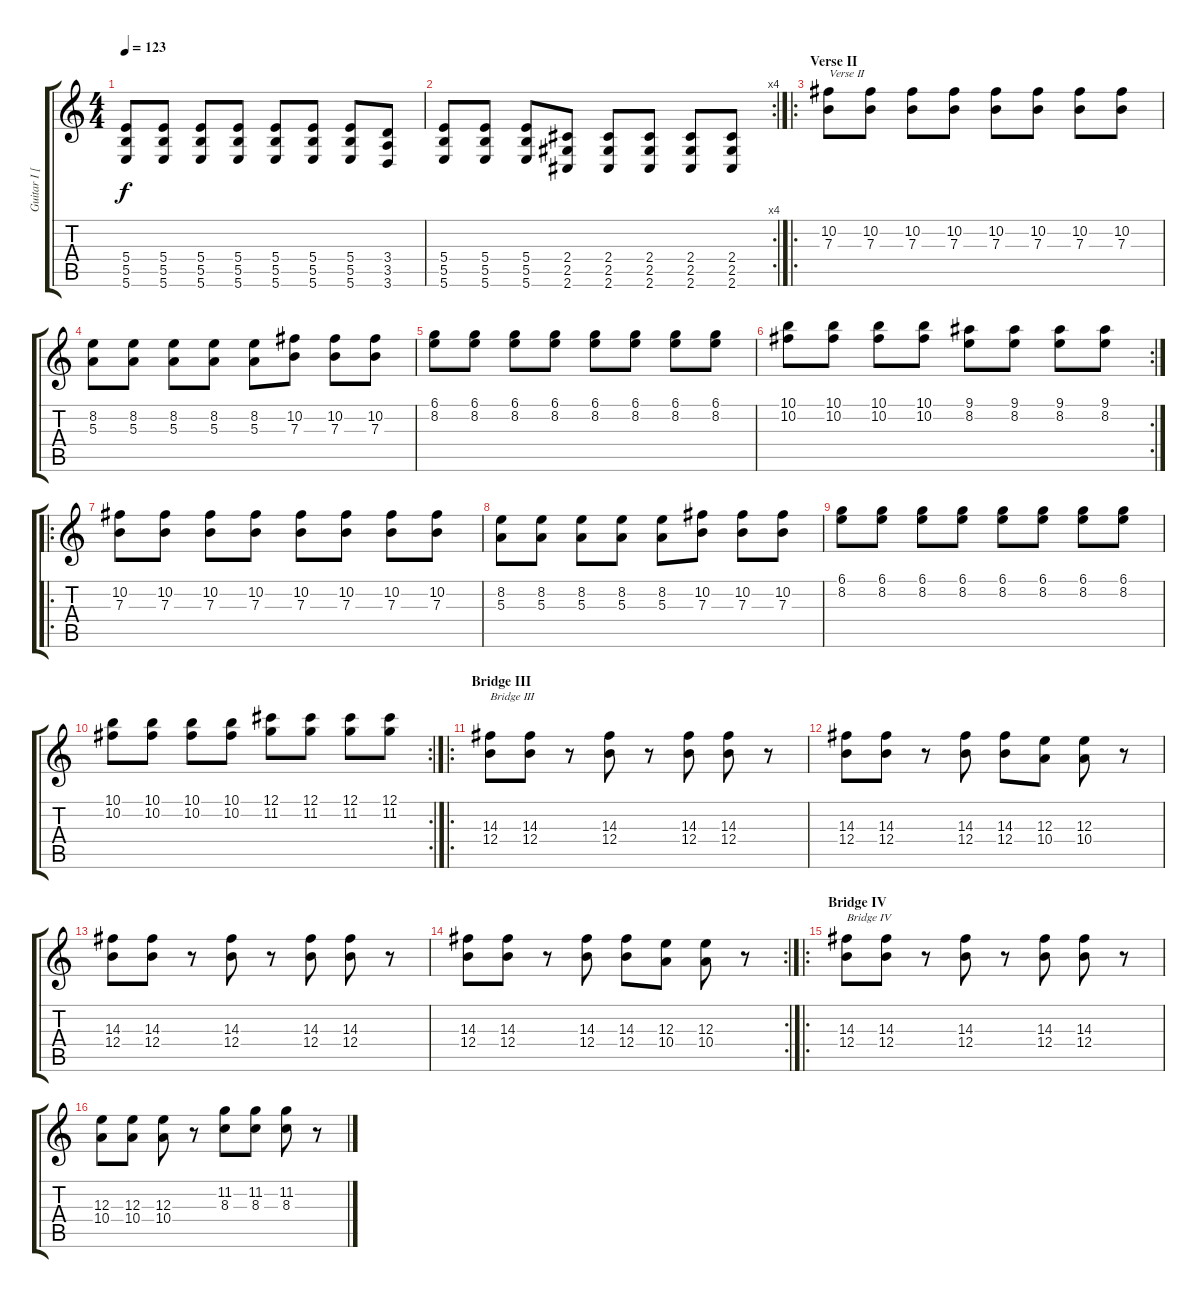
\track ("Guitar I [Aaron Turner]" "Guitar I [") {instrument distortionguitar}
\staff {score tabs}
\tuning (Db4 Ab3 E3 B2 Gb2 B1) {hide}
\ts (4 4)
\tempo 123
\clef g2
\ks c
(5.4 5.5 5.6).8{dy f} (5.4 5.5 5.6).8 (5.4 5.5 5.6).8 (5.4 5.5 5.6).8 (5.4 5.5 5.6).8 (5.4 5.5 5.6).8 (5.4 5.5 5.6).8 (3.4 3.5 3.6).8 |
\rc 4
(5.4 5.5 5.6).8 (5.4 5.5 5.6).8 (5.4 5.5 5.6).8 (2.4 2.5 2.6).8 (2.4 2.5 2.6).8 (2.4 2.5 2.6).8 (2.4 2.5 2.6).8 (2.4 2.5 2.6).8 |
\ro
\section ("" "Verse II")
(10.2 7.3).8{txt "Verse II"} (10.2 7.3).8 (10.2 7.3).8 (10.2 7.3).8 (10.2 7.3).8 (10.2 7.3).8 (10.2 7.3).8 (10.2 7.3).8 |
(8.2 5.3).8 (8.2 5.3).8 (8.2 5.3).8 (8.2 5.3).8 (8.2 5.3).8 (10.2 7.3).8 (10.2 7.3).8 (10.2 7.3).8 |
(6.1 8.2).8 (6.1 8.2).8 (6.1 8.2).8 (6.1 8.2).8 (6.1 8.2).8 (6.1 8.2).8 (6.1 8.2).8 (6.1 8.2).8 |
\rc 2
(10.1 10.2).8 (10.1 10.2).8 (10.1 10.2).8 (10.1 10.2).8 (9.1 8.2).8 (9.1 8.2).8 (9.1 8.2).8 (9.1 8.2).8 |
\ro
(10.2 7.3).8 (10.2 7.3).8 (10.2 7.3).8 (10.2 7.3).8 (10.2 7.3).8 (10.2 7.3).8 (10.2 7.3).8 (10.2 7.3).8 |
(8.2 5.3).8 (8.2 5.3).8 (8.2 5.3).8 (8.2 5.3).8 (8.2 5.3).8 (10.2 7.3).8 (10.2 7.3).8 (10.2 7.3).8 |
(6.1 8.2).8 (6.1 8.2).8 (6.1 8.2).8 (6.1 8.2).8 (6.1 8.2).8 (6.1 8.2).8 (6.1 8.2).8 (6.1 8.2).8 |
\rc 2
(10.1 10.2).8 (10.1 10.2).8 (10.1 10.2).8 (10.1 10.2).8 (12.1 11.2).8 (12.1 11.2).8 (12.1 11.2).8 (12.1 11.2).8 |
\ro
\section ("" "Bridge III")
(14.3 12.4).8{txt "Bridge III"} (14.3 12.4).8 r.8 (14.3 12.4).8 r.8 (14.3 12.4).8 (14.3 12.4).8 r.8 |
(14.3 12.4).8 (14.3 12.4).8 r.8 (14.3 12.4).8 (14.3 12.4).8 (12.3 10.4).8 (12.3 10.4).8 r.8 |
(14.3 12.4).8 (14.3 12.4).8 r.8 (14.3 12.4).8 r.8 (14.3 12.4).8 (14.3 12.4).8 r.8 |
\rc 2
(14.3 12.4).8 (14.3 12.4).8 r.8 (14.3 12.4).8 (14.3 12.4).8 (12.3 10.4).8 (12.3 10.4).8 r.8 |
\ro
\section ("" "Bridge IV")
(14.3 12.4).8{txt "Bridge IV"} (14.3 12.4).8 r.8 (14.3 12.4).8 r.8 (14.3 12.4).8 (14.3 12.4).8 r.8 |
(12.3 10.4).8 (12.3 10.4).8 (12.3 10.4).8 r.8 (11.2 8.3).8 (11.2 8.3).8 (11.2 8.3).8 r.8
